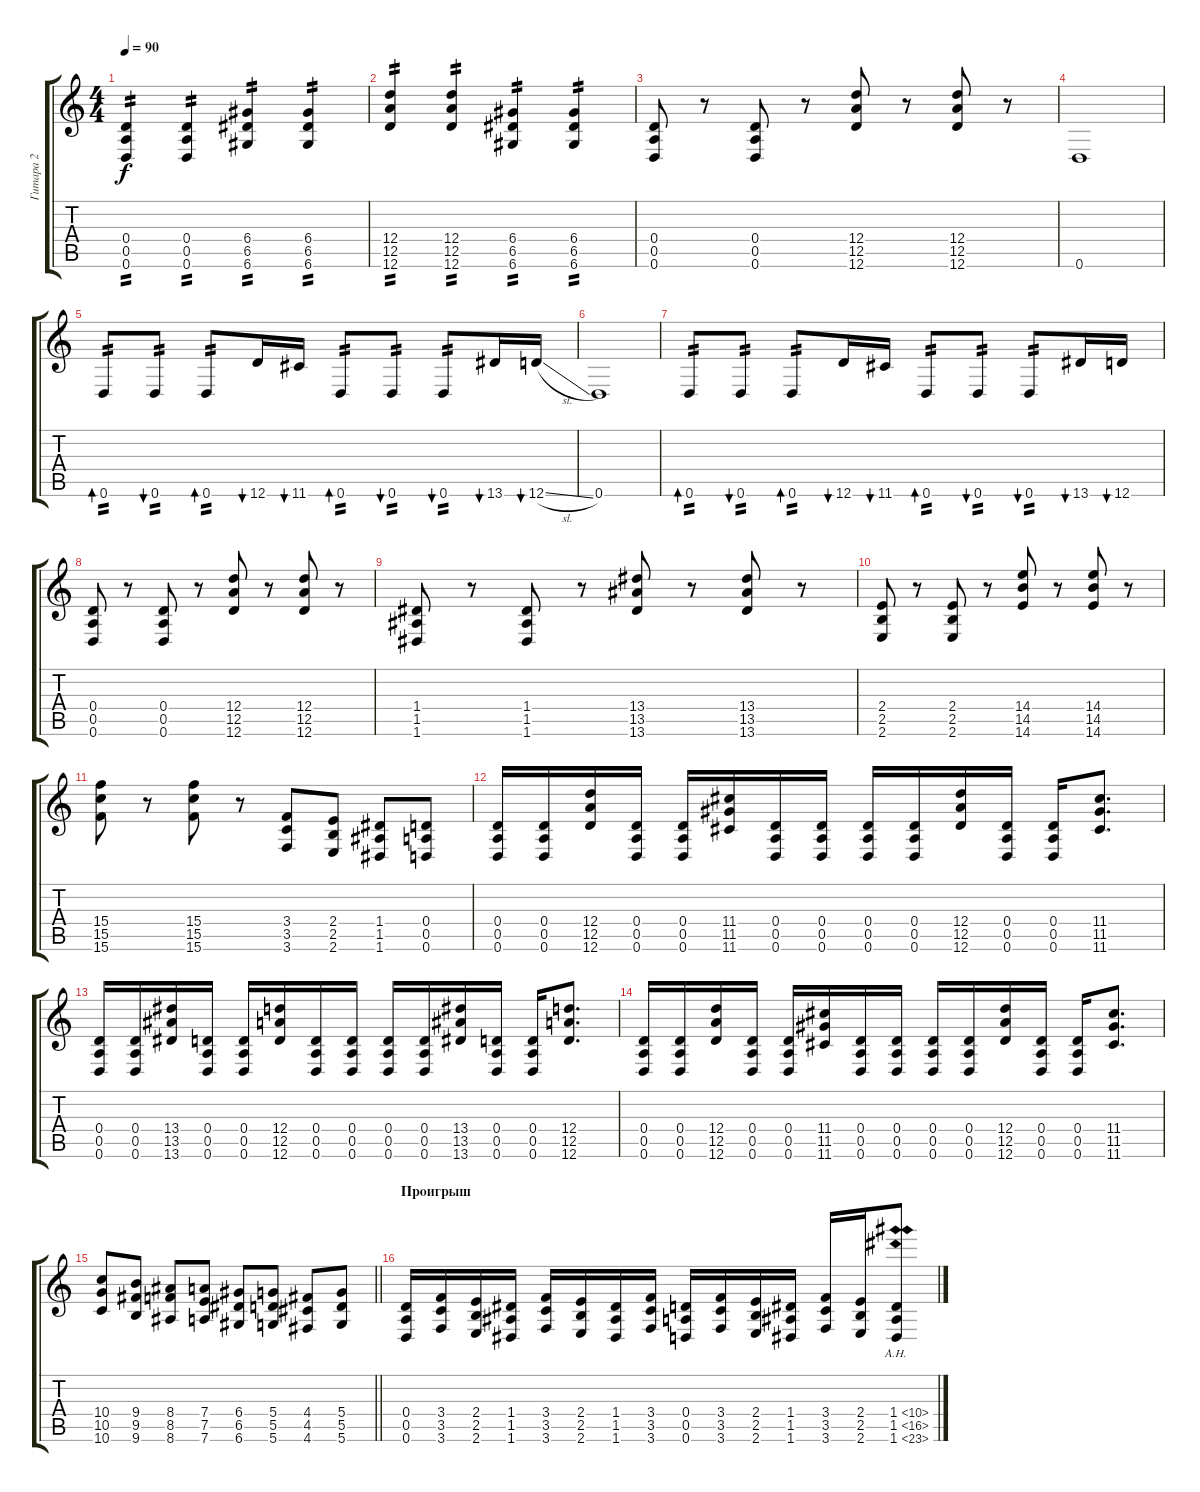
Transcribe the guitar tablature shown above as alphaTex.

\track ("Гитара 2" "Гитара 2") {instrument overdrivenguitar}
\staff {score tabs}
\tuning (E4 B3 G3 D3 A2 D2) {hide}
\ts (4 4)
\tempo 90
\clef g2
\ks c
(0.4 0.5 0.6).4{tp 2 dy f} (0.4 0.5 0.6).4{tp 2} (6.4 6.5 6.6).4{tp 2} (6.4 6.5 6.6).4{tp 2} |
(12.4 12.5 12.6).4{tp 2} (12.4 12.5 12.6).4{tp 2} (6.4 6.5 6.6).4{tp 2} (6.4 6.5 6.6).4{tp 2} |
(0.4 0.5 0.6).8 r.8 (0.4 0.5 0.6).8 r.8 (12.4 12.5 12.6).8 r.8 (12.4 12.5 12.6).8 r.8 |
0.6.1 |
0.6.8{bd 60 tp 2} 0.6.8{bu 60 tp 2} 0.6.8{bd 60 tp 2} 12.6.16{bu 60} 11.6.16{bu 60} 0.6.8{bd 60 tp 2} 0.6.8{bu 60 tp 2} 0.6.8{bu 60 tp 2} 13.6.16{bu 60} 12.6{sl}.16{bu 60} |
0.6.1 |
0.6.8{bd 60 tp 2} 0.6.8{bu 60 tp 2} 0.6.8{bd 60 tp 2} 12.6.16{bu 60} 11.6.16{bu 60} 0.6.8{bd 60 tp 2} 0.6.8{bu 60 tp 2} 0.6.8{bu 60 tp 2} 13.6.16{bu 60} 12.6.16{bu 60} |
(0.4 0.5 0.6).8 r.8 (0.4 0.5 0.6).8 r.8 (12.4 12.5 12.6).8 r.8 (12.4 12.5 12.6).8 r.8 |
(1.4 1.5 1.6).8 r.8 (1.4 1.5 1.6).8 r.8 (13.4 13.5 13.6).8 r.8 (13.4 13.5 13.6).8 r.8 |
(2.4 2.5 2.6).8 r.8 (2.4 2.5 2.6).8 r.8 (14.4 14.5 14.6).8 r.8 (14.4 14.5 14.6).8 r.8 |
(15.4 15.5 15.6).8 r.8 (15.4 15.5 15.6).8 r.8 (3.4 3.5 3.6).8 (2.4 2.5 2.6).8 (1.4 1.5 1.6).8 (0.4 0.5 0.6).8 |
(0.4 0.5 0.6).16 (0.4 0.5 0.6).16 (12.4 12.5 12.6).16 (0.4 0.5 0.6).16 (0.4 0.5 0.6).16 (11.4 11.5 11.6).16 (0.4 0.5 0.6).16 (0.4 0.5 0.6).16 (0.4 0.5 0.6).16 (0.4 0.5 0.6).16 (12.4 12.5 12.6).16 (0.4 0.5 0.6).16 (0.4 0.5 0.6).16 (11.4 11.5 11.6).8{d} |
(0.4 0.5 0.6).16 (0.4 0.5 0.6).16 (13.4 13.5 13.6).16 (0.4 0.5 0.6).16 (0.4 0.5 0.6).16 (12.4 12.5 12.6).16 (0.4 0.5 0.6).16 (0.4 0.5 0.6).16 (0.4 0.5 0.6).16 (0.4 0.5 0.6).16 (13.4 13.5 13.6).16 (0.4 0.5 0.6).16 (0.4 0.5 0.6).16 (12.4 12.5 12.6).8{d} |
(0.4 0.5 0.6).16 (0.4 0.5 0.6).16 (12.4 12.5 12.6).16 (0.4 0.5 0.6).16 (0.4 0.5 0.6).16 (11.4 11.5 11.6).16 (0.4 0.5 0.6).16 (0.4 0.5 0.6).16 (0.4 0.5 0.6).16 (0.4 0.5 0.6).16 (12.4 12.5 12.6).16 (0.4 0.5 0.6).16 (0.4 0.5 0.6).16 (11.4 11.5 11.6).8{d} |
\barLineRight lightlight
(10.4 10.5 10.6).8 (9.4 9.5 9.6).8 (8.4 8.5 8.6).8 (7.4 7.5 7.6).8 (6.4 6.5 6.6).8 (5.4 5.5 5.6).8 (4.4 4.5 4.6).8 (5.4 5.5 5.6).8 |
\section ("" "Проигрыш")
(0.4 0.5 0.6).16 (3.4 3.5 3.6).16 (2.4 2.5 2.6).16 (1.4 1.5 1.6).16 (3.4 3.5 3.6).16 (2.4 2.5 2.6).16 (1.4 1.5 1.6).16 (3.4 3.5 3.6).16 (0.4 0.5 0.6).16 (3.4 3.5 3.6).16 (2.4 2.5 2.6).16 (1.4 1.5 1.6).16 (3.4 3.5 3.6).16 (2.4 2.5 2.6).16 (1.4{ah 9} 1.5{ah 15} 1.6{ah 22}).8
